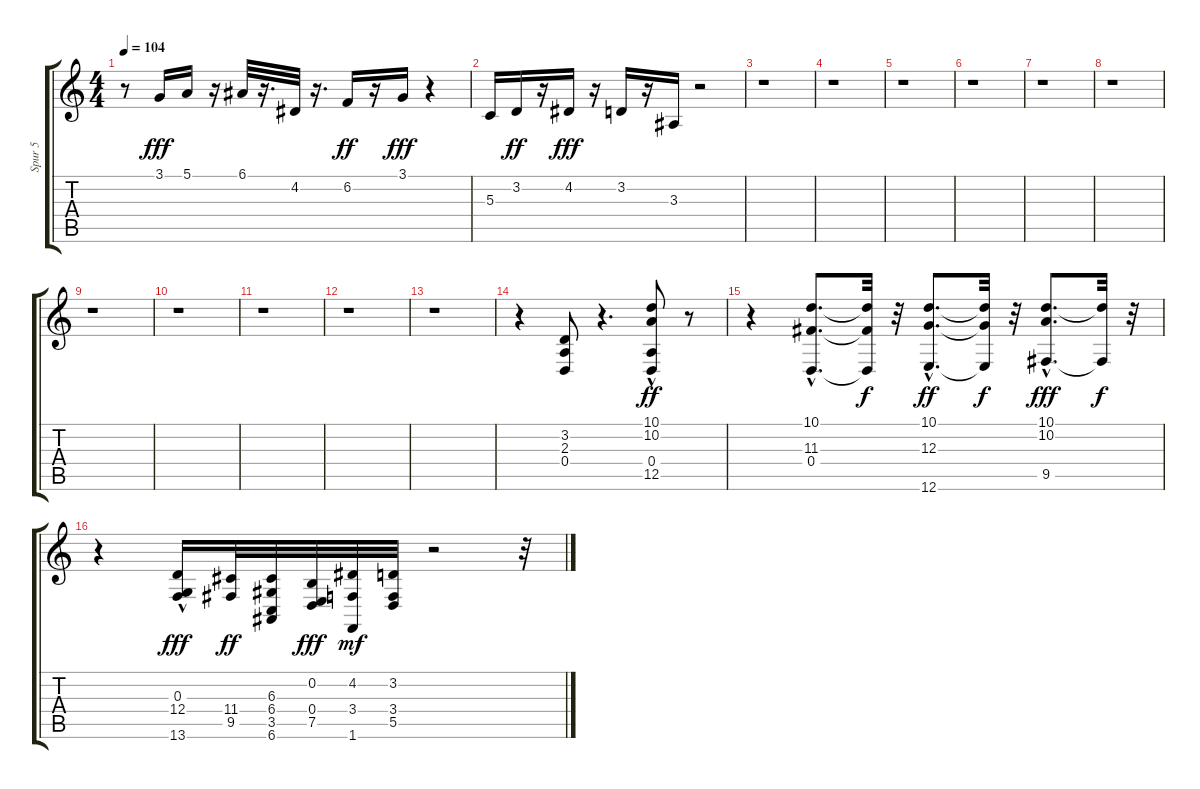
\track ("Spur 5" "Spur 5") {instrument acousticgrandpiano}
\staff {score tabs}
\tuning (E4 B3 G3 D3 A2 E2) {hide}
\ts (4 4)
\tempo 104
\clef g2
\ks c
r.8{dy fff} 3.1.16 5.1.16 r.16 6.1.32 r.16{d} 4.2.32 r.16{d} 6.2.16{dy ff} r.16 3.1.16{dy fff} r.4 |
5.3.16 3.2.16{dy ff} r.16 4.2.16{dy fff} r.16 3.2.16 r.16 3.3.16 r.2 |
r.1 |
r.1 |
r.1 |
r.1 |
r.1 |
r.1 |
r.1 |
r.1 |
r.1 |
r.1 |
r.1 |
r.4 (3.2 2.3 0.4).8 r.4{d} (10.1{hac} 10.2{hac} 0.4 12.5).8{dy ff} r.8 |
r.4 (10.1{hac} 11.3{hac} 0.4{hac}).8{d} (10.1{t} 11.3{t} 0.4{t}).32{dy f} r.32 (10.1{hac} 12.3{hac} 12.6{hac}).8{d dy ff} (10.1{t} 12.3{t} 12.6{t}).32{dy f} r.32 (10.1{hac} 10.2{hac} 9.5{hac}).8{d dy fff} (10.1{t} 9.5{t}).32{dy f} r.32 |
r.4 (0.3 12.4 13.6{hac}).16{dy fff} (11.4 9.5).32{dy ff} (6.3 6.4 3.5 6.6).32 (0.2 0.4 7.5).32{dy fff} (4.2 3.4 1.6).32{dy mf} (3.2 3.4 5.5).32 r.2 r.32
